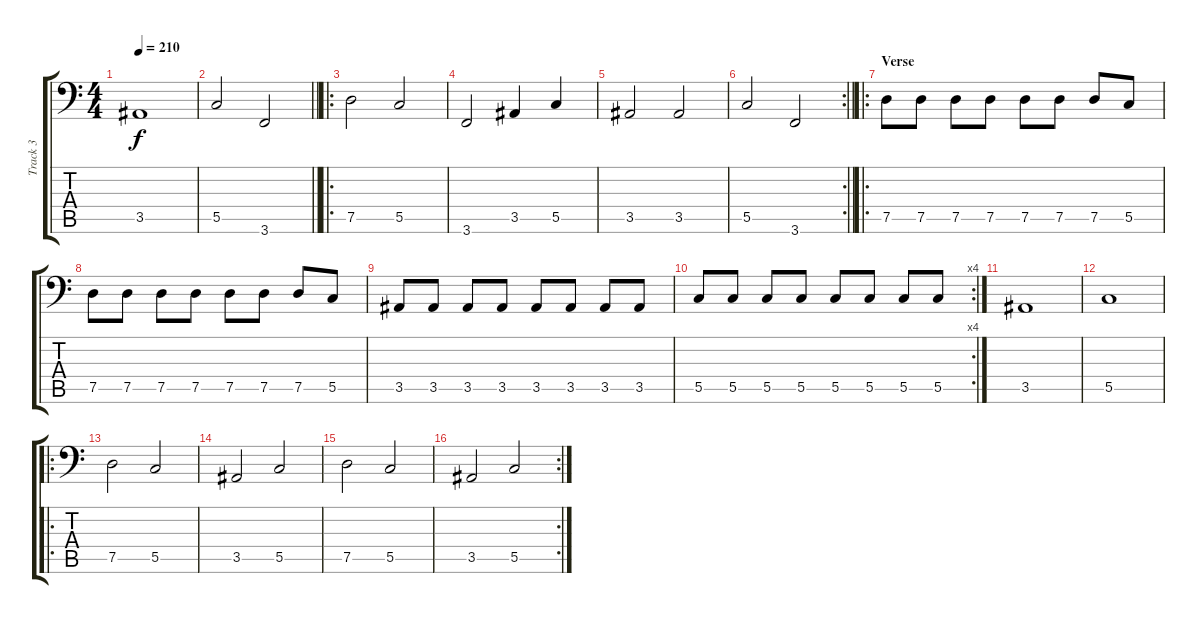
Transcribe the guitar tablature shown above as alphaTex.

\track ("Track 3" "Track 3") {instrument electricbasspick}
\staff {score tabs}
\tuning (D3 A2 F2 C2 G1 D1) {hide}
\ts (4 4)
\tempo 210
\clef f4
\ks c
3.5.1{dy f} |
\barLineRight lightlight
5.5.2 3.6.2 |
\ro
7.5.2 5.5.2 |
3.6.2 3.5.4 5.5.4 |
3.5.2 3.5.2 |
\rc 2
\barLineRight lightlight
5.5.2 3.6.2 |
\ro
\section ("" "Verse")
7.5.8 7.5.8 7.5.8 7.5.8 7.5.8 7.5.8 7.5.8 5.5.8 |
7.5.8 7.5.8 7.5.8 7.5.8 7.5.8 7.5.8 7.5.8 5.5.8 |
3.5.8 3.5.8 3.5.8 3.5.8 3.5.8 3.5.8 3.5.8 3.5.8 |
\rc 4
5.5.8 5.5.8 5.5.8 5.5.8 5.5.8 5.5.8 5.5.8 5.5.8 |
3.5.1 |
5.5.1 |
\ro
7.5.2 5.5.2 |
3.5.2 5.5.2 |
7.5.2 5.5.2 |
\rc 2
3.5.2 5.5.2
